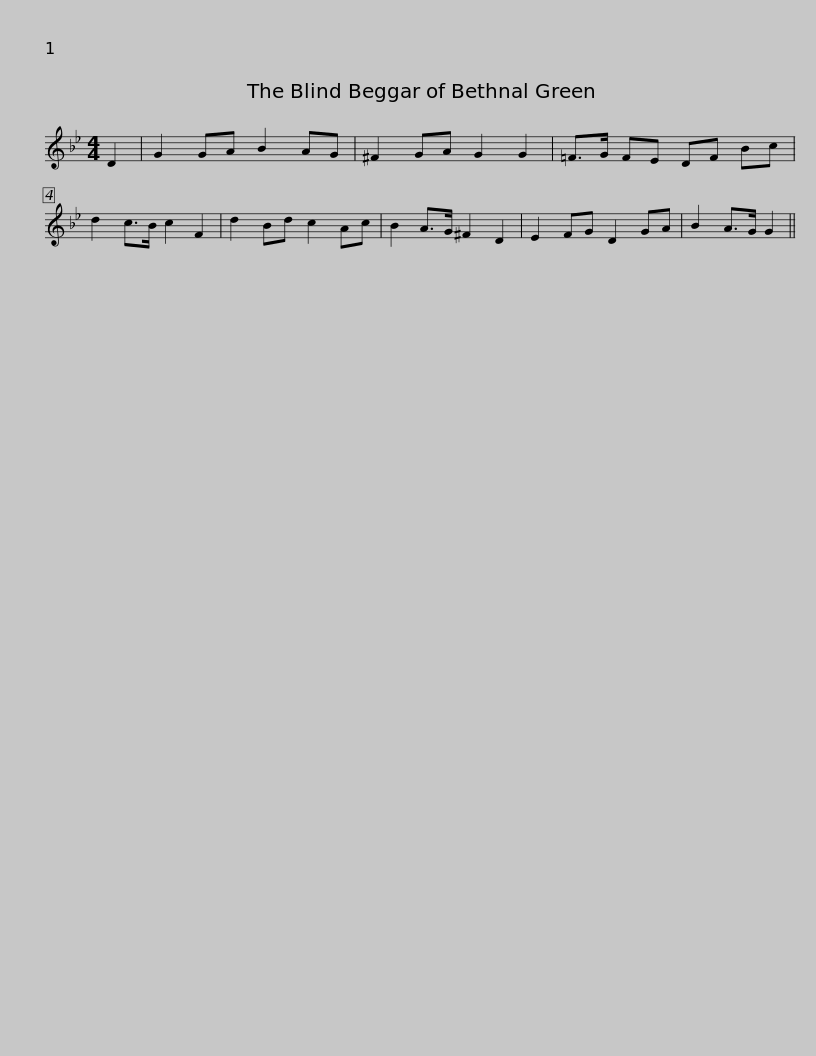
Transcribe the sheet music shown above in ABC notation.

X:1
L:1/8
M:4/4
I:linebreak $
K:Gmin
V:1 treble
V:1
 D2 | G2 GA B2 AG | ^F2 GA G2 G2 | =F>G FE DF Bc | d2 c>B c2 F2 | %5
 d2 Bd c2 Ac | B2 A>G ^F2 D2 |$ E2 FG D2 GA | B2 A>G G2 || %9
